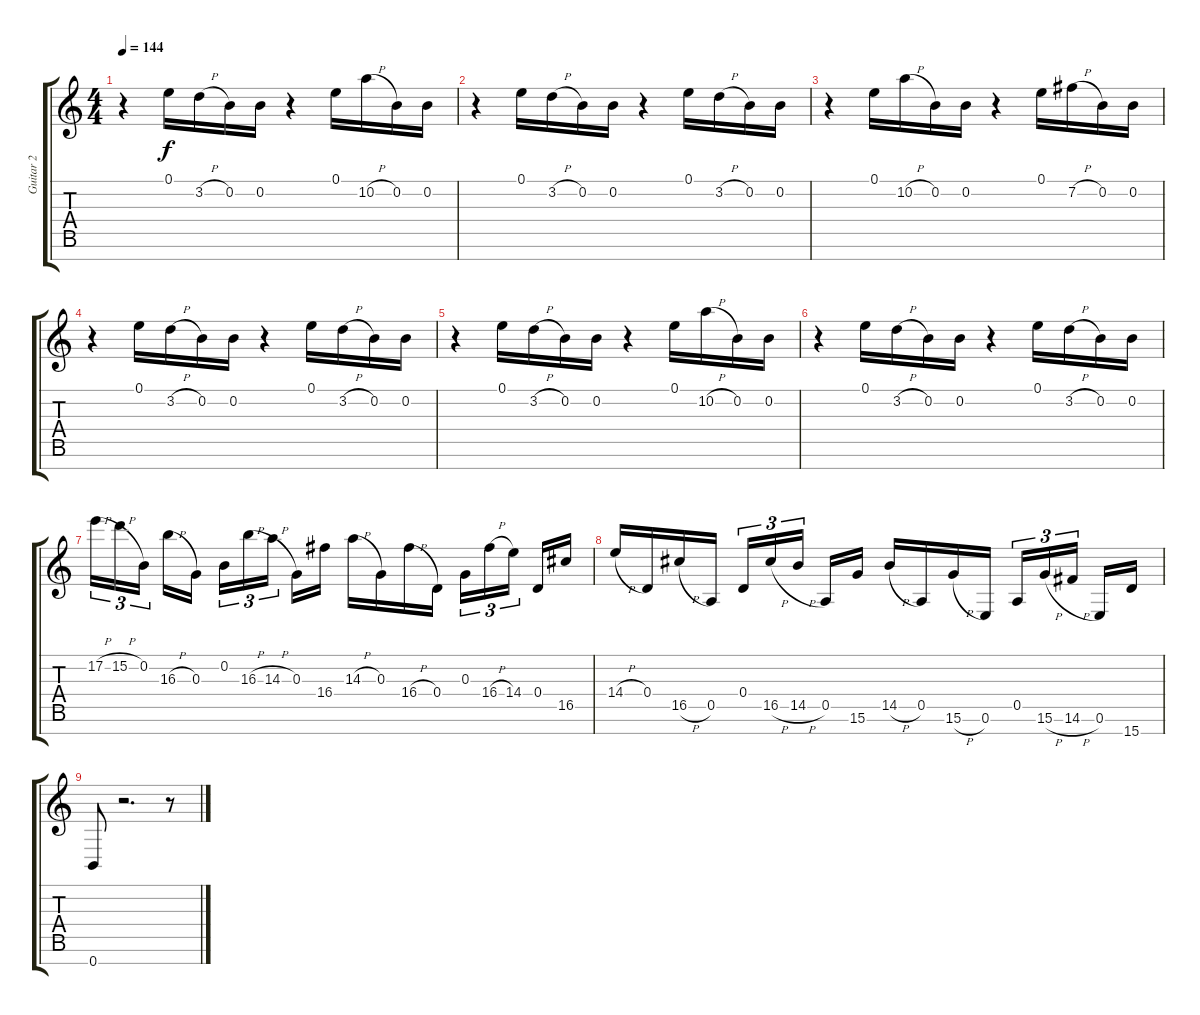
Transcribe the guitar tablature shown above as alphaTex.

\track ("Guitar 2" "Guitar 2") {instrument distortionguitar}
\staff {score tabs}
\tuning (E4 B3 G3 D3 A2 E2 B1) {hide}
\ts (4 4)
\tempo 144
\clef g2
\ks c
r.4{dy f} 0.1.16 3.2{h}.16 0.2.16 0.2.16 r.4 0.1.16 10.2{h}.16 0.2.16 0.2.16 |
r.4 0.1.16 3.2{h}.16 0.2.16 0.2.16 r.4 0.1.16 3.2{h}.16 0.2.16 0.2.16 |
r.4 0.1.16 10.2{h}.16 0.2.16 0.2.16 r.4 0.1.16 7.2{h}.16 0.2.16 0.2.16 |
r.4 0.1.16 3.2{h}.16 0.2.16 0.2.16 r.4 0.1.16 3.2{h}.16 0.2.16 0.2.16 |
r.4 0.1.16 3.2{h}.16 0.2.16 0.2.16 r.4 0.1.16 10.2{h}.16 0.2.16 0.2.16 |
r.4 0.1.16 3.2{h}.16 0.2.16 0.2.16 r.4 0.1.16 3.2{h}.16 0.2.16 0.2.16 |
17.2{h}.16{tu (3 2)} 15.2{h}.16{tu (3 2)} 0.2.16{tu (3 2)} 16.3{h}.16 0.3.16 0.2.16{tu (3 2)} 16.3{h}.16{tu (3 2)} 14.3{h}.16{tu (3 2)} 0.3.16 16.4.16 14.3{h}.16 0.3.16 16.4{h}.16 0.4.16 0.3.16{tu (3 2)} 16.4{h}.16{tu (3 2)} 14.4.16{tu (3 2)} 0.4.16 16.5.16 |
14.4{h}.16 0.4.16 16.5{h}.16 0.5.16 0.4.16{tu (3 2)} 16.5{h}.16{tu (3 2)} 14.5{h}.16{tu (3 2)} 0.5.16 15.6.16 14.5{h}.16 0.5.16 15.6{h}.16 0.6.16 0.5.16{tu (3 2)} 15.6{h}.16{tu (3 2)} 14.6{h}.16{tu (3 2)} 0.6.16 15.7.16 |
0.7.8 r.2{d} r.8
